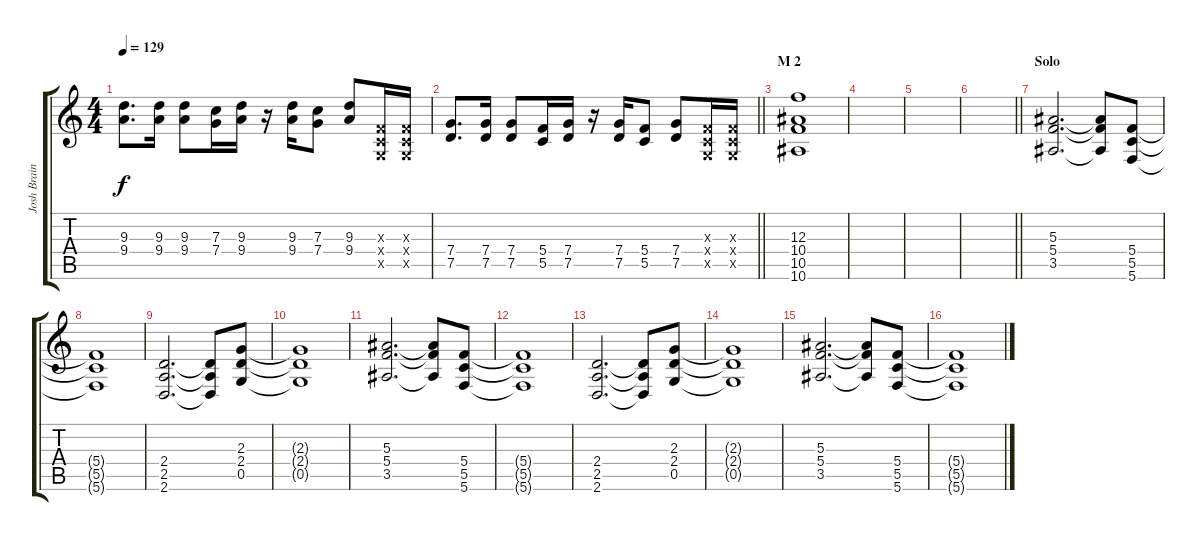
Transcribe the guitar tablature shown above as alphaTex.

\track ("Josh Brainard" "Josh Brain") {instrument distortionguitar}
\staff {score tabs}
\tuning (D4 A3 F3 C3 G2 C2) {hide}
\ts (4 4)
\tempo 129
\clef g2
\ks c
(9.3 9.4).8{d dy f} (9.3 9.4).16 (9.3 9.4).8 (7.3 7.4).16 (9.3 9.4).16 r.16 (9.3 9.4).16 (7.3 7.4).8 (9.3 9.4).8 (0.3{x} 0.4{x} 0.5{x}).16 (0.3{x} 0.4{x} 0.5{x}).16 |
\barLineRight lightlight
(7.4 7.5).8{d} (7.4 7.5).16 (7.4 7.5).8 (5.4 5.5).16 (7.4 7.5).16 r.16 (7.4 7.5).16 (5.4 5.5).8 (7.4 7.5).8 (0.3{x} 0.4{x} 0.5{x}).16 (0.3{x} 0.4{x} 0.5{x}).16 |
\section ("" "M 2")
(12.3 10.4 10.5 10.6).1 |
|
|
\barLineRight lightlight
|
\section ("" "Solo")
(5.3 5.4 3.5).2{d volume 10 balance 8 instrument electricguitarjazz} (5.3{t} 5.4{t} 3.5{t}).8 (5.4 5.5 5.6).8 |
(5.4{t} 5.5{t} 5.6{t}).1 |
(2.4 2.5 2.6).2{d} (2.4{t} 2.5{t} 2.6{t}).8 (2.3 2.4 0.5).8 |
(2.3{t} 2.4{t} 0.5{t}).1 |
(5.3 5.4 3.5).2{d} (5.3{t} 5.4{t} 3.5{t}).8 (5.4 5.5 5.6).8 |
(5.4{t} 5.5{t} 5.6{t}).1 |
(2.4 2.5 2.6).2{d} (2.4{t} 2.5{t} 2.6{t}).8 (2.3 2.4 0.5).8 |
(2.3{t} 2.4{t} 0.5{t}).1 |
(5.3 5.4 3.5).2{d} (5.3{t} 5.4{t} 3.5{t}).8 (5.4 5.5 5.6).8 |
(5.4{t} 5.5{t} 5.6{t}).1
